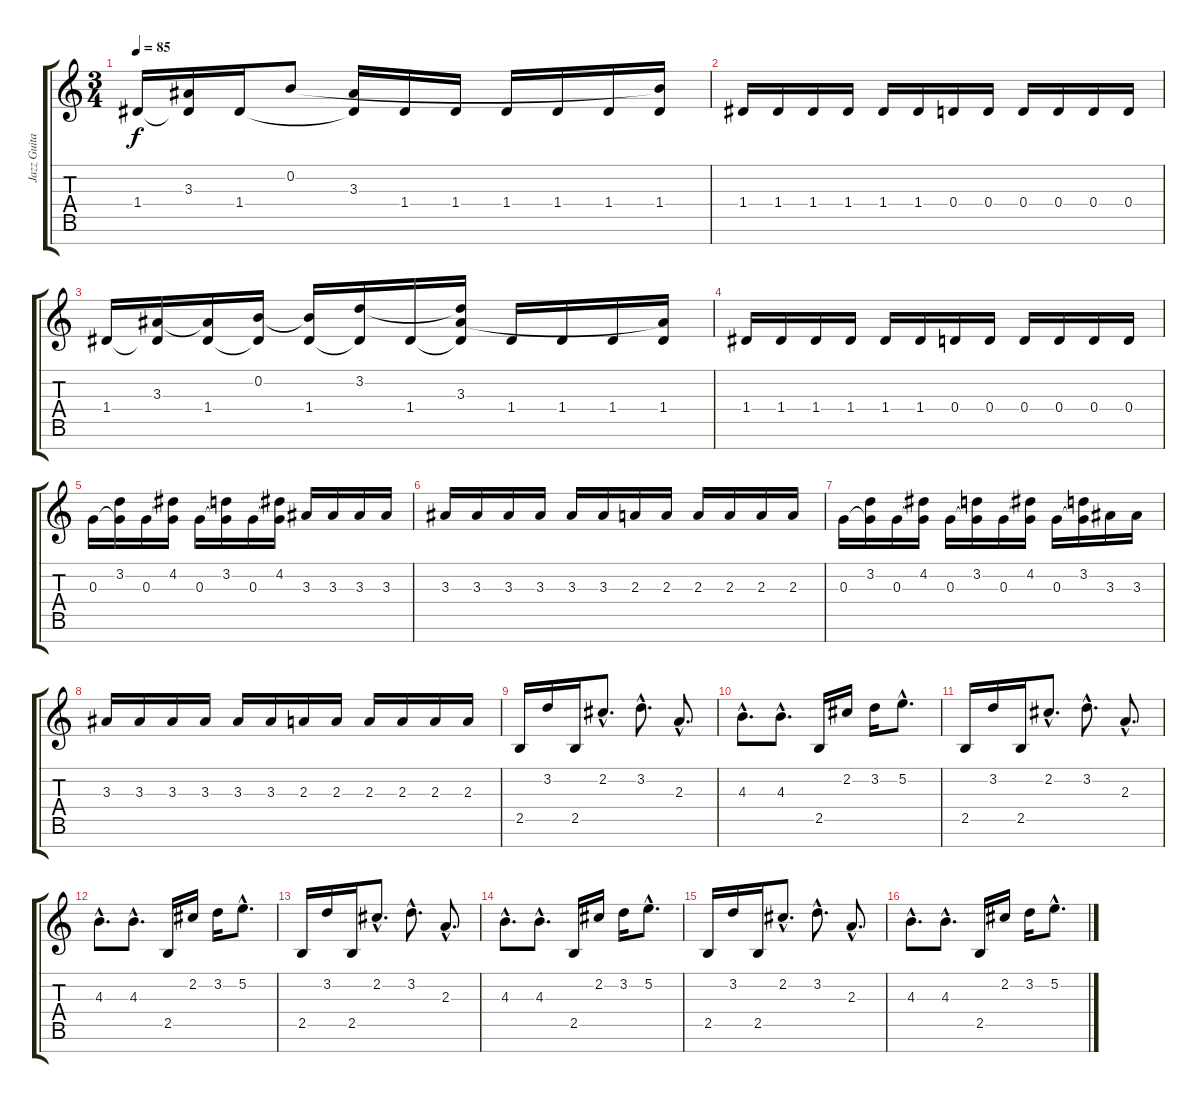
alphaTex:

\track ("Jazz Guitar 1" "Jazz Guita") {instrument electricguitarjazz}
\staff {score tabs}
\tuning (E4 B3 G3 D3 A2 E2 B1) {hide}
\ts (3 4)
\tempo 85
\clef g2
\ks c
1.4.16{dy f instrument electricguitarjazz} (3.3 1.4{t}).16 1.4.16 0.2.8 (3.3 1.4{t}).16 1.4.16 1.4.16 1.4.16 1.4.16 1.4.16 (0.2{t} 1.4).16 |
1.4.16 1.4.16 1.4.16 1.4.16 1.4.16 1.4.16 0.4.16 0.4.16 0.4.16 0.4.16 0.4.16 0.4.16 |
1.4.16 (3.3 1.4{t}).16 (3.3{t} 1.4).16 (0.2 1.4{t}).16 (0.2{t} 1.4).16 (3.2 1.4{t}).16 1.4.16 (3.2{t} 3.3 1.4{t}).16 1.4.16 1.4.16 1.4.16 (3.3{t} 1.4).16 |
1.4.16 1.4.16 1.4.16 1.4.16 1.4.16 1.4.16 0.4.16 0.4.16 0.4.16 0.4.16 0.4.16 0.4.16 |
0.3.16 (3.2 0.3{t}).16 0.3.16 (4.2 0.3{t}).16 0.3.16 (3.2 0.3{t}).16 0.3.16 (4.2 0.3{t}).16 3.3.16 3.3.16 3.3.16 3.3.16 |
3.3.16 3.3.16 3.3.16 3.3.16 3.3.16 3.3.16 2.3.16 2.3.16 2.3.16 2.3.16 2.3.16 2.3.16 |
0.3.16 (3.2 0.3{t}).16 0.3.16 (4.2 0.3{t}).16 0.3.16 (3.2 0.3{t}).16 0.3.16 (4.2 0.3{t}).16 0.3.16 (3.2 0.3{t}).16 3.3.16 3.3.16 |
3.3.16 3.3.16 3.3.16 3.3.16 3.3.16 3.3.16 2.3.16 2.3.16 2.3.16 2.3.16 2.3.16 2.3.16 |
2.5.16 3.2.16 2.5.16 2.2{hac}.8{d} 3.2{hac}.8{d} 2.3{hac}.8{d} |
4.3{hac}.8{d} 4.3{hac}.8{d} 2.5.16 2.2.16 3.2.16 5.2{hac}.8{d} |
2.5.16 3.2.16 2.5.16 2.2{hac}.8{d} 3.2{hac}.8{d} 2.3{hac}.8{d} |
4.3{hac}.8{d} 4.3{hac}.8{d} 2.5.16 2.2.16 3.2.16 5.2{hac}.8{d} |
2.5.16 3.2.16 2.5.16 2.2{hac}.8{d} 3.2{hac}.8{d} 2.3{hac}.8{d} |
4.3{hac}.8{d} 4.3{hac}.8{d} 2.5.16 2.2.16 3.2.16 5.2{hac}.8{d} |
2.5.16 3.2.16 2.5.16 2.2{hac}.8{d} 3.2{hac}.8{d} 2.3{hac}.8{d} |
4.3{hac}.8{d} 4.3{hac}.8{d} 2.5.16 2.2.16 3.2.16 5.2{hac}.8{d}
